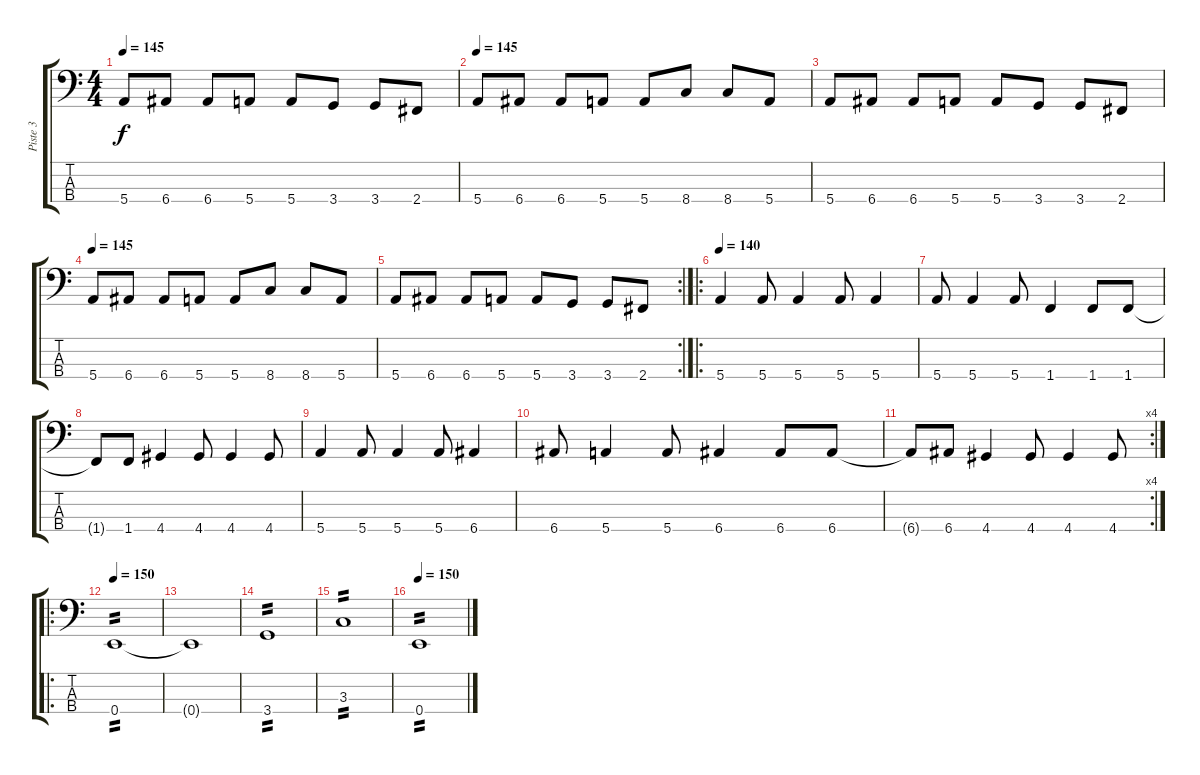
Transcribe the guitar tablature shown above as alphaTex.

\track ("Piste 3" "Piste 3") {instrument electricbasspick}
\staff {score tabs}
\tuning (G2 D2 A1 E1) {hide}
\ts (4 4)
\tempo 145
\clef f4
\ks c
5.4.8{dy f} 6.4.8 6.4.8 5.4.8 5.4.8 3.4.8 3.4.8 2.4.8 |
\tempo 145
5.4.8 6.4.8 6.4.8 5.4.8 5.4.8 8.4.8 8.4.8 5.4.8 |
5.4.8 6.4.8 6.4.8 5.4.8 5.4.8 3.4.8 3.4.8 2.4.8 |
\tempo 145
5.4.8 6.4.8 6.4.8 5.4.8 5.4.8 8.4.8 8.4.8 5.4.8 |
\rc 2
5.4.8 6.4.8 6.4.8 5.4.8 5.4.8 3.4.8 3.4.8 2.4.8 |
\ro
\tempo 140
5.4.4 5.4.8 5.4.4 5.4.8 5.4.4 |
5.4.8 5.4.4 5.4.8 1.4.4 1.4.8 1.4.8 |
1.4{t}.8 1.4.8 4.4.4 4.4.8 4.4.4 4.4.8 |
5.4.4 5.4.8 5.4.4 5.4.8 6.4.4 |
6.4.8 5.4.4 5.4.8 6.4.4 6.4.8 6.4.8 |
\rc 4
6.4{t}.8 6.4.8 4.4.4 4.4.8 4.4.4 4.4.8 |
\ro
\tempo 150
0.4.1{tp 2} |
0.4{t}.1 |
3.4.1{tp 2} |
3.3.1{tp 2} |
\tempo 150
0.4.1{tp 2}
